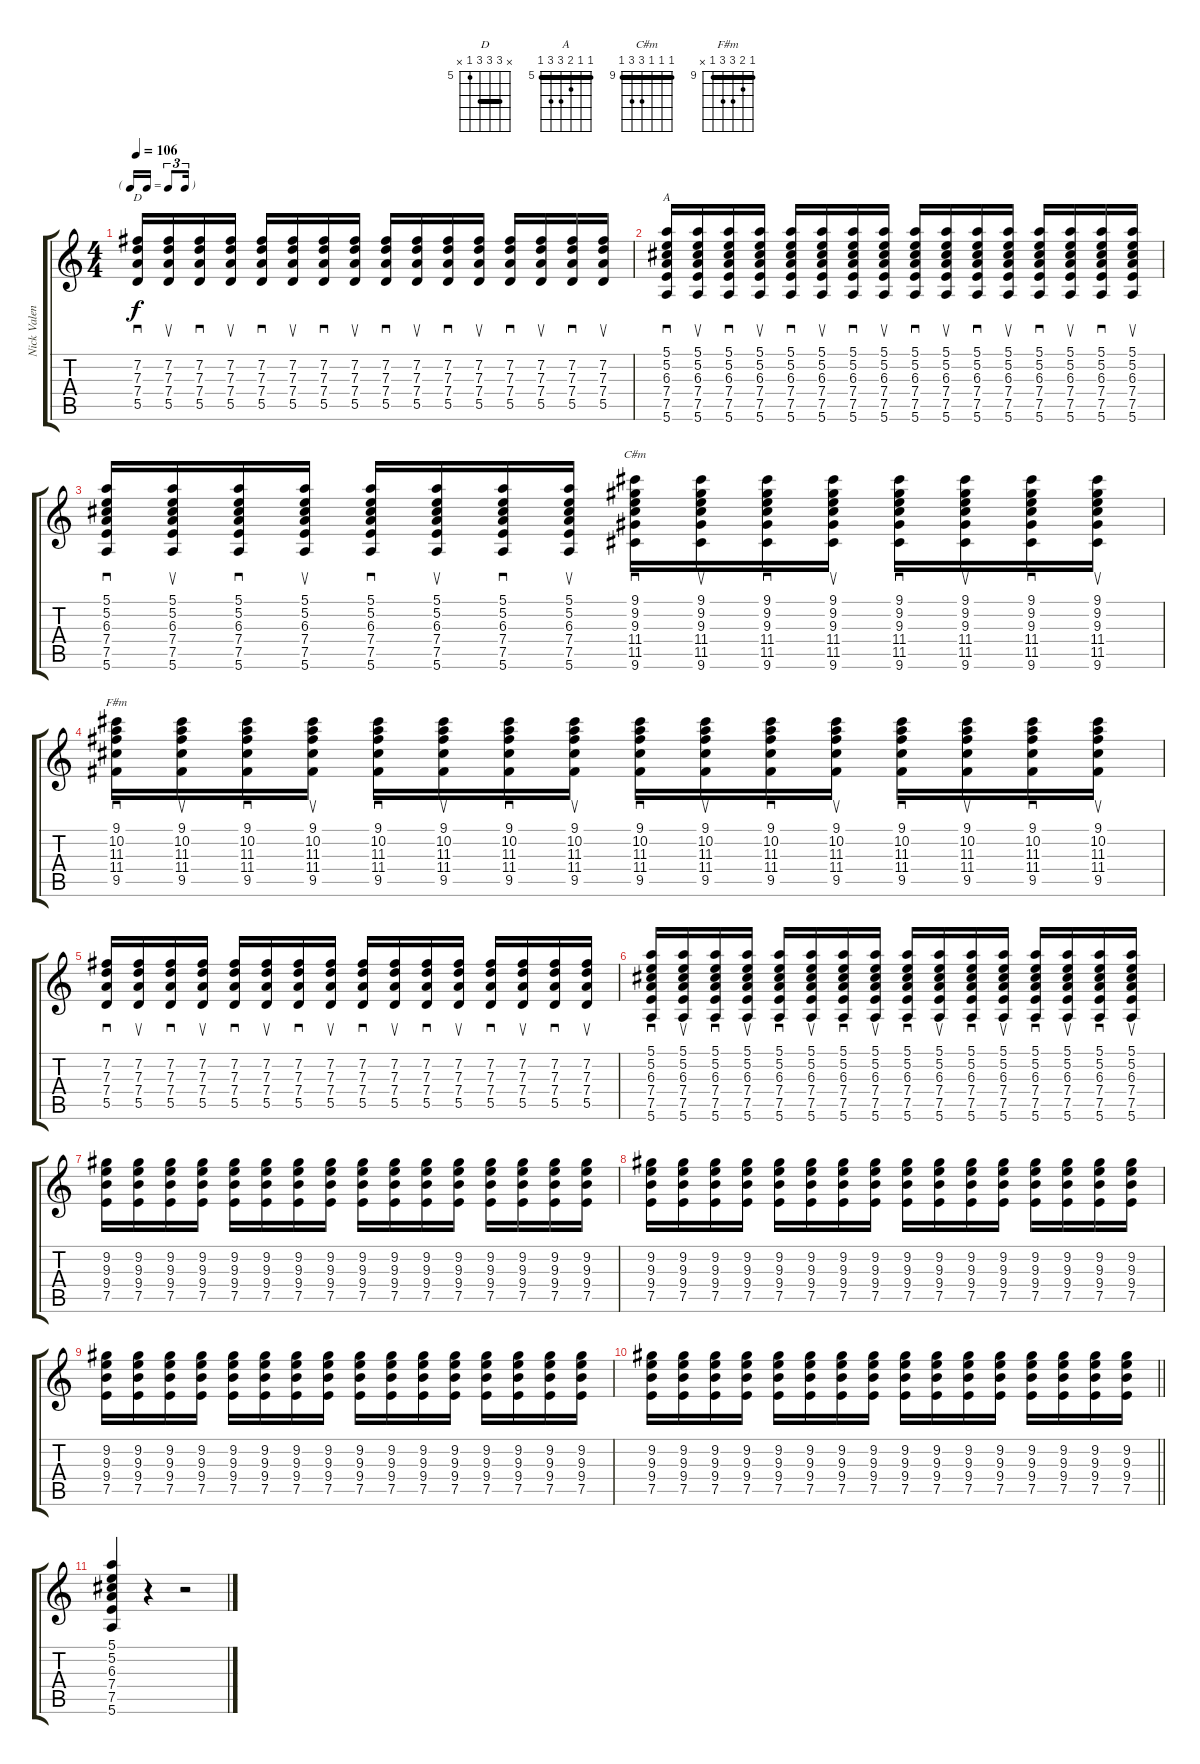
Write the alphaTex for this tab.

\track ("Nick Valensi" "Nick Valen") {instrument electricguitarclean}
\staff {score tabs}
\tuning (E4 B3 G3 D3 A2 E2) {hide}
\chord ("D" x 7 7 7 5 x) {firstfret 5 barre 7}
\chord ("A" 5 5 6 7 7 5) {firstfret 5 barre 5}
\chord ("C#m" 9 9 9 11 11 9) {firstfret 9 barre 9}
\chord ("F#m" 9 10 11 11 9 x) {firstfret 9 barre 9}
\ts (4 4)
\tf triplet16th
\tempo 106
\clef g2
\ks c
(7.2 7.3 7.4 5.5).16{sd ch "D" dy f} (7.2 7.3 7.4 5.5).16{su} (7.2 7.3 7.4 5.5).16{sd} (7.2 7.3 7.4 5.5).16{su} (7.2 7.3 7.4 5.5).16{sd} (7.2 7.3 7.4 5.5).16{su} (7.2 7.3 7.4 5.5).16{sd} (7.2 7.3 7.4 5.5).16{su} (7.2 7.3 7.4 5.5).16{sd} (7.2 7.3 7.4 5.5).16{su} (7.2 7.3 7.4 5.5).16{sd} (7.2 7.3 7.4 5.5).16{su} (7.2 7.3 7.4 5.5).16{sd} (7.2 7.3 7.4 5.5).16{su} (7.2 7.3 7.4 5.5).16{sd} (7.2 7.3 7.4 5.5).16{su} |
(5.1 5.2 6.3 7.4 7.5 5.6).16{sd ch "A"} (5.1 5.2 6.3 7.4 7.5 5.6).16{su} (5.1 5.2 6.3 7.4 7.5 5.6).16{sd} (5.1 5.2 6.3 7.4 7.5 5.6).16{su} (5.1 5.2 6.3 7.4 7.5 5.6).16{sd} (5.1 5.2 6.3 7.4 7.5 5.6).16{su} (5.1 5.2 6.3 7.4 7.5 5.6).16{sd} (5.1 5.2 6.3 7.4 7.5 5.6).16{su} (5.1 5.2 6.3 7.4 7.5 5.6).16{sd} (5.1 5.2 6.3 7.4 7.5 5.6).16{su} (5.1 5.2 6.3 7.4 7.5 5.6).16{sd} (5.1 5.2 6.3 7.4 7.5 5.6).16{su} (5.1 5.2 6.3 7.4 7.5 5.6).16{sd} (5.1 5.2 6.3 7.4 7.5 5.6).16{su} (5.1 5.2 6.3 7.4 7.5 5.6).16{sd} (5.1 5.2 6.3 7.4 7.5 5.6).16{su} |
(5.1 5.2 6.3 7.4 7.5 5.6).16{sd} (5.1 5.2 6.3 7.4 7.5 5.6).16{su} (5.1 5.2 6.3 7.4 7.5 5.6).16{sd} (5.1 5.2 6.3 7.4 7.5 5.6).16{su} (5.1 5.2 6.3 7.4 7.5 5.6).16{sd} (5.1 5.2 6.3 7.4 7.5 5.6).16{su} (5.1 5.2 6.3 7.4 7.5 5.6).16{sd} (5.1 5.2 6.3 7.4 7.5 5.6).16{su} (9.1 9.2 9.3 11.4 11.5 9.6).16{sd ch "C#m"} (9.1 9.2 9.3 11.4 11.5 9.6).16{su} (9.1 9.2 9.3 11.4 11.5 9.6).16{sd} (9.1 9.2 9.3 11.4 11.5 9.6).16{su} (9.1 9.2 9.3 11.4 11.5 9.6).16{sd} (9.1 9.2 9.3 11.4 11.5 9.6).16{su} (9.1 9.2 9.3 11.4 11.5 9.6).16{sd} (9.1 9.2 9.3 11.4 11.5 9.6).16{su} |
(9.1 10.2 11.3 11.4 9.5).16{sd ch "F#m"} (9.1 10.2 11.3 11.4 9.5).16{su} (9.1 10.2 11.3 11.4 9.5).16{sd} (9.1 10.2 11.3 11.4 9.5).16{su} (9.1 10.2 11.3 11.4 9.5).16{sd} (9.1 10.2 11.3 11.4 9.5).16{su} (9.1 10.2 11.3 11.4 9.5).16{sd} (9.1 10.2 11.3 11.4 9.5).16{su} (9.1 10.2 11.3 11.4 9.5).16{sd} (9.1 10.2 11.3 11.4 9.5).16{su} (9.1 10.2 11.3 11.4 9.5).16{sd} (9.1 10.2 11.3 11.4 9.5).16{su} (9.1 10.2 11.3 11.4 9.5).16{sd} (9.1 10.2 11.3 11.4 9.5).16{su} (9.1 10.2 11.3 11.4 9.5).16{sd} (9.1 10.2 11.3 11.4 9.5).16{su} |
(7.2 7.3 7.4 5.5).16{sd} (7.2 7.3 7.4 5.5).16{su} (7.2 7.3 7.4 5.5).16{sd} (7.2 7.3 7.4 5.5).16{su} (7.2 7.3 7.4 5.5).16{sd} (7.2 7.3 7.4 5.5).16{su} (7.2 7.3 7.4 5.5).16{sd} (7.2 7.3 7.4 5.5).16{su} (7.2 7.3 7.4 5.5).16{sd} (7.2 7.3 7.4 5.5).16{su} (7.2 7.3 7.4 5.5).16{sd} (7.2 7.3 7.4 5.5).16{su} (7.2 7.3 7.4 5.5).16{sd} (7.2 7.3 7.4 5.5).16{su} (7.2 7.3 7.4 5.5).16{sd} (7.2 7.3 7.4 5.5).16{su} |
(5.1 5.2 6.3 7.4 7.5 5.6).16{sd} (5.1 5.2 6.3 7.4 7.5 5.6).16{su} (5.1 5.2 6.3 7.4 7.5 5.6).16{sd} (5.1 5.2 6.3 7.4 7.5 5.6).16{su} (5.1 5.2 6.3 7.4 7.5 5.6).16{sd} (5.1 5.2 6.3 7.4 7.5 5.6).16{su} (5.1 5.2 6.3 7.4 7.5 5.6).16{sd} (5.1 5.2 6.3 7.4 7.5 5.6).16{su} (5.1 5.2 6.3 7.4 7.5 5.6).16{sd} (5.1 5.2 6.3 7.4 7.5 5.6).16{su} (5.1 5.2 6.3 7.4 7.5 5.6).16{sd} (5.1 5.2 6.3 7.4 7.5 5.6).16{su} (5.1 5.2 6.3 7.4 7.5 5.6).16{sd} (5.1 5.2 6.3 7.4 7.5 5.6).16{su} (5.1 5.2 6.3 7.4 7.5 5.6).16{sd} (5.1 5.2 6.3 7.4 7.5 5.6).16{su} |
(9.2 9.3 9.4 7.5).16 (9.2 9.3 9.4 7.5).16 (9.2 9.3 9.4 7.5).16 (9.2 9.3 9.4 7.5).16 (9.2 9.3 9.4 7.5).16 (9.2 9.3 9.4 7.5).16 (9.2 9.3 9.4 7.5).16 (9.2 9.3 9.4 7.5).16 (9.2 9.3 9.4 7.5).16 (9.2 9.3 9.4 7.5).16 (9.2 9.3 9.4 7.5).16 (9.2 9.3 9.4 7.5).16 (9.2 9.3 9.4 7.5).16 (9.2 9.3 9.4 7.5).16 (9.2 9.3 9.4 7.5).16 (9.2 9.3 9.4 7.5).16 |
(9.2 9.3 9.4 7.5).16 (9.2 9.3 9.4 7.5).16 (9.2 9.3 9.4 7.5).16 (9.2 9.3 9.4 7.5).16 (9.2 9.3 9.4 7.5).16 (9.2 9.3 9.4 7.5).16 (9.2 9.3 9.4 7.5).16 (9.2 9.3 9.4 7.5).16 (9.2 9.3 9.4 7.5).16 (9.2 9.3 9.4 7.5).16 (9.2 9.3 9.4 7.5).16 (9.2 9.3 9.4 7.5).16 (9.2 9.3 9.4 7.5).16 (9.2 9.3 9.4 7.5).16 (9.2 9.3 9.4 7.5).16 (9.2 9.3 9.4 7.5).16 |
(9.2 9.3 9.4 7.5).16 (9.2 9.3 9.4 7.5).16 (9.2 9.3 9.4 7.5).16 (9.2 9.3 9.4 7.5).16 (9.2 9.3 9.4 7.5).16 (9.2 9.3 9.4 7.5).16 (9.2 9.3 9.4 7.5).16 (9.2 9.3 9.4 7.5).16 (9.2 9.3 9.4 7.5).16 (9.2 9.3 9.4 7.5).16 (9.2 9.3 9.4 7.5).16 (9.2 9.3 9.4 7.5).16 (9.2 9.3 9.4 7.5).16 (9.2 9.3 9.4 7.5).16 (9.2 9.3 9.4 7.5).16 (9.2 9.3 9.4 7.5).16 |
\barLineRight lightlight
(9.2 9.3 9.4 7.5).16 (9.2 9.3 9.4 7.5).16 (9.2 9.3 9.4 7.5).16 (9.2 9.3 9.4 7.5).16 (9.2 9.3 9.4 7.5).16 (9.2 9.3 9.4 7.5).16 (9.2 9.3 9.4 7.5).16 (9.2 9.3 9.4 7.5).16 (9.2 9.3 9.4 7.5).16 (9.2 9.3 9.4 7.5).16 (9.2 9.3 9.4 7.5).16 (9.2 9.3 9.4 7.5).16 (9.2 9.3 9.4 7.5).16 (9.2 9.3 9.4 7.5).16 (9.2 9.3 9.4 7.5).16 (9.2 9.3 9.4 7.5).16 |
(5.1 5.2 6.3 7.4 7.5 5.6).4 r.4 r.2
